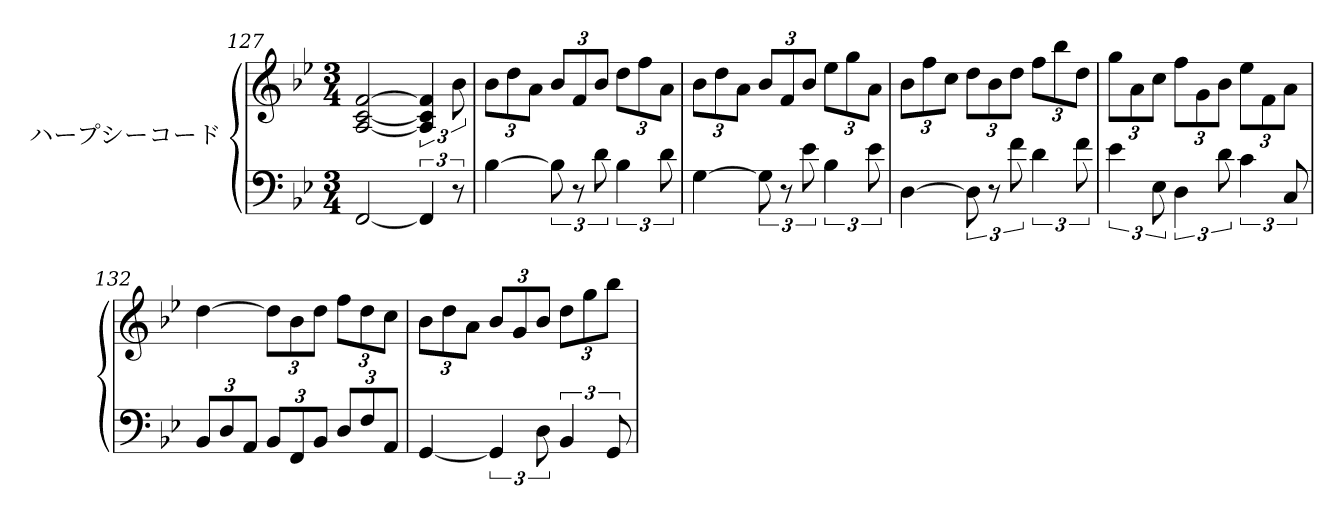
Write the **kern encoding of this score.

**kern	**kern
*part1	*part1
*staff2	*staff1
*I"ハープシーコード	*
*clefF4	*clefG2
*k[b-e-]	*k[b-e-]
*M3/4	*M3/4
=127	=127
[2FF/	[2A/ [2c/ [2f/
6FF/]	6A/] 6c/] 6f/]
12r	12b-\
=128	=128
*	*Xbrackettup
[4B-\	12b-\L
.	12dd\
.	12a\J
12B-\]	12b-/L
12r	12f/
12d\	12b-/J
6B-\	12dd\L
.	12ff\
12d\	12a\J
!!LO:LB:g=z
=129	=129
[4G\	12b-\L
.	12dd\
.	12a\J
12G\]	12b-/L
12r	12f/
12e-\	12b-/J
6B-\	12ee-\L
.	12gg\
12e-\	12a\J
=130	=130
[4D\	12b-\L
.	12ff\
.	12cc\J
12D\]	12dd\L
12r	12b-\
12f\	12dd\J
6d\	12ff\L
.	12bb-\
12f\	12dd\J
=131	=131
6e-\	12gg\L
.	12a\
12E-\	12cc\J
6D\	12ff\L
.	12g\
12d\	12b-\J
6c\	12ee-\L
.	12f\
12C/	12a\J
=132	=132
*Xbrackettup	*
12BB-/L	[4dd\
12D/	.
12AA/J	.
12BB-/L	12dd\L]
12FF/	12b-\
12BB-/J	12dd\J
12D/L	12ff\L
12F/	12dd\
12AA/J	12cc\J
!!LO:LB:g=z
=133	=133
[4GG/	12b-\L
.	12dd\
.	12a\J
*brackettup	*
6GG/]	12b-/L
.	12g/
12D\	12b-/J
6BB-/	12dd\L
.	12gg\
12GG/	12bb-\J
=	=
*-	*-
